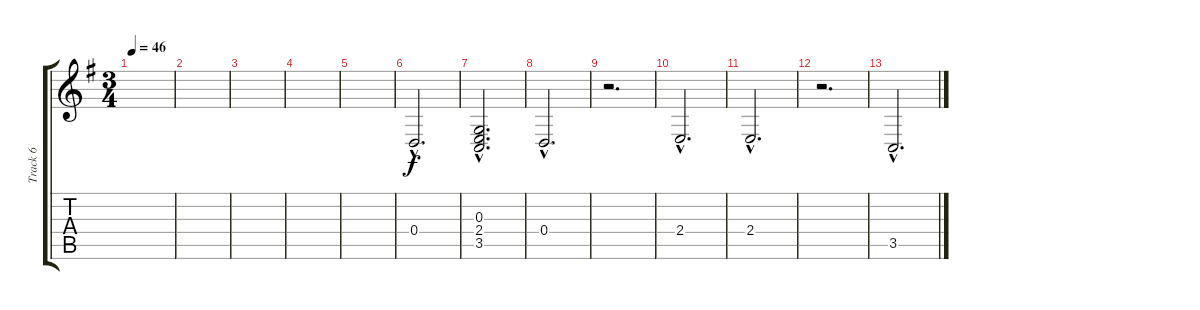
\track ("Track 6" "Track 6") {instrument acousticgrandpiano}
\staff {score tabs}
\tuning (E4 B3 G3 D3 A2 E2) {hide}
\ts (3 4)
\tempo 46
\clef g2
\ks g
|
|
|
|
|
0.4{hac}.2{d} |
(0.3{hac} 2.4{hac} 3.5{hac}).2{d} |
0.4{hac}.2{d} |
r.2{d} |
2.4{hac}.2{d} |
2.4{hac}.2{d} |
r.2{d} |
3.5{hac}.2{d}
